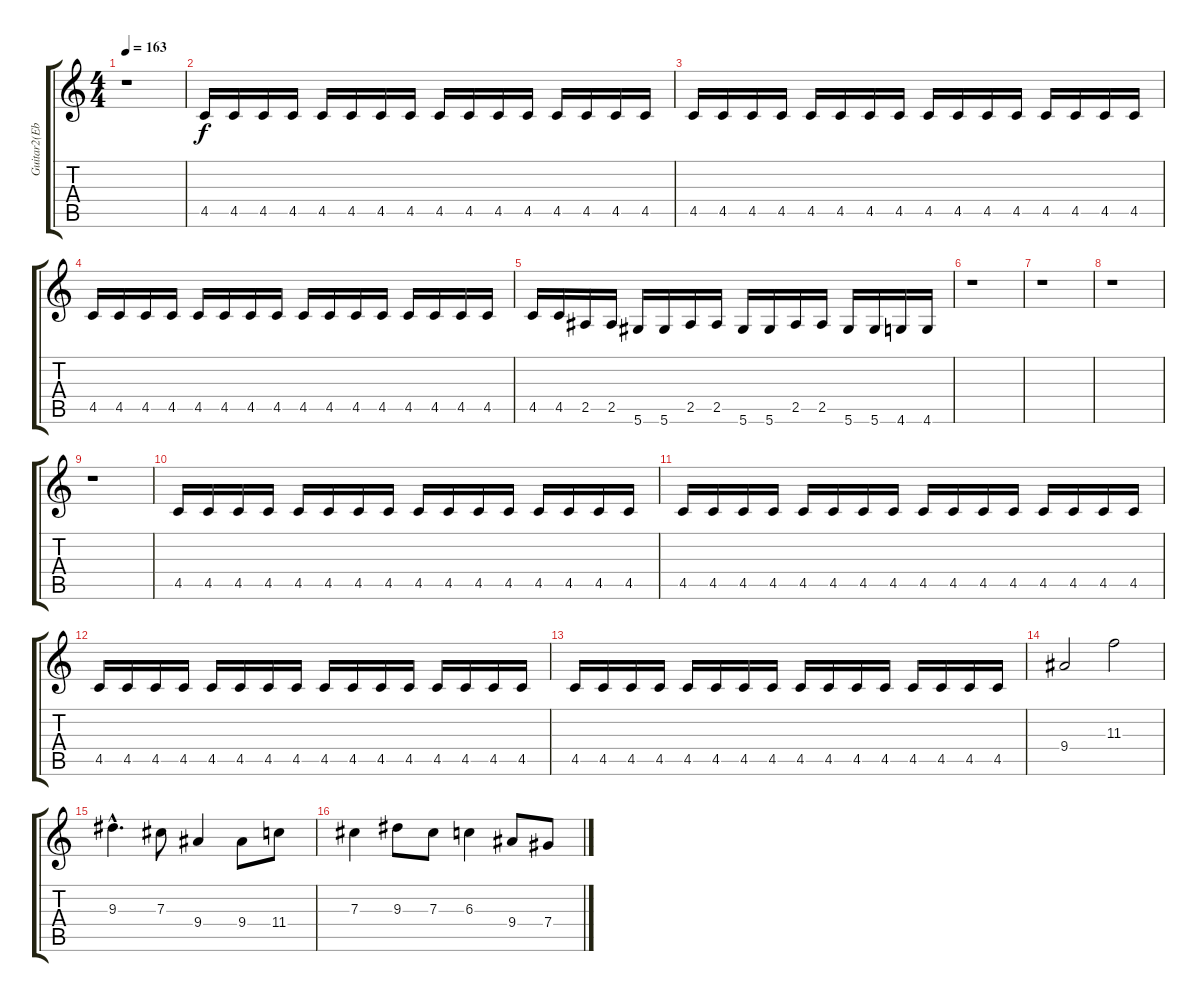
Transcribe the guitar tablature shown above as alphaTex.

\track ("Guitar2(Eb-tuning)" "Guitar2(Eb") {instrument overdrivenguitar}
\staff {score tabs}
\tuning (Eb4 Bb3 Gb3 Db3 Ab2 Eb2) {hide}
\ts (4 4)
\tempo 163
\clef g2
\ks c
r.1{dy f} |
4.5.16 4.5.16 4.5.16 4.5.16 4.5.16 4.5.16 4.5.16 4.5.16 4.5.16 4.5.16 4.5.16 4.5.16 4.5.16 4.5.16 4.5.16 4.5.16 |
4.5.16 4.5.16 4.5.16 4.5.16 4.5.16 4.5.16 4.5.16 4.5.16 4.5.16 4.5.16 4.5.16 4.5.16 4.5.16 4.5.16 4.5.16 4.5.16 |
4.5.16 4.5.16 4.5.16 4.5.16 4.5.16 4.5.16 4.5.16 4.5.16 4.5.16 4.5.16 4.5.16 4.5.16 4.5.16 4.5.16 4.5.16 4.5.16 |
4.5.16 4.5.16 2.5.16 2.5.16 5.6.16 5.6.16 2.5.16 2.5.16 5.6.16 5.6.16 2.5.16 2.5.16 5.6.16 5.6.16 4.6.16 4.6.16 |
r.1 |
r.1 |
r.1 |
r.1 |
4.5.16 4.5.16 4.5.16 4.5.16 4.5.16 4.5.16 4.5.16 4.5.16 4.5.16 4.5.16 4.5.16 4.5.16 4.5.16 4.5.16 4.5.16 4.5.16 |
4.5.16 4.5.16 4.5.16 4.5.16 4.5.16 4.5.16 4.5.16 4.5.16 4.5.16 4.5.16 4.5.16 4.5.16 4.5.16 4.5.16 4.5.16 4.5.16 |
4.5.16 4.5.16 4.5.16 4.5.16 4.5.16 4.5.16 4.5.16 4.5.16 4.5.16 4.5.16 4.5.16 4.5.16 4.5.16 4.5.16 4.5.16 4.5.16 |
4.5.16 4.5.16 4.5.16 4.5.16 4.5.16 4.5.16 4.5.16 4.5.16 4.5.16 4.5.16 4.5.16 4.5.16 4.5.16 4.5.16 4.5.16 4.5.16 |
9.4.2 11.3.2 |
9.3{hac}.4{d} 7.3.8 9.4.4 9.4.8 11.4.8 |
7.3.4 9.3.8 7.3.8 6.3.4 9.4.8 7.4.8
